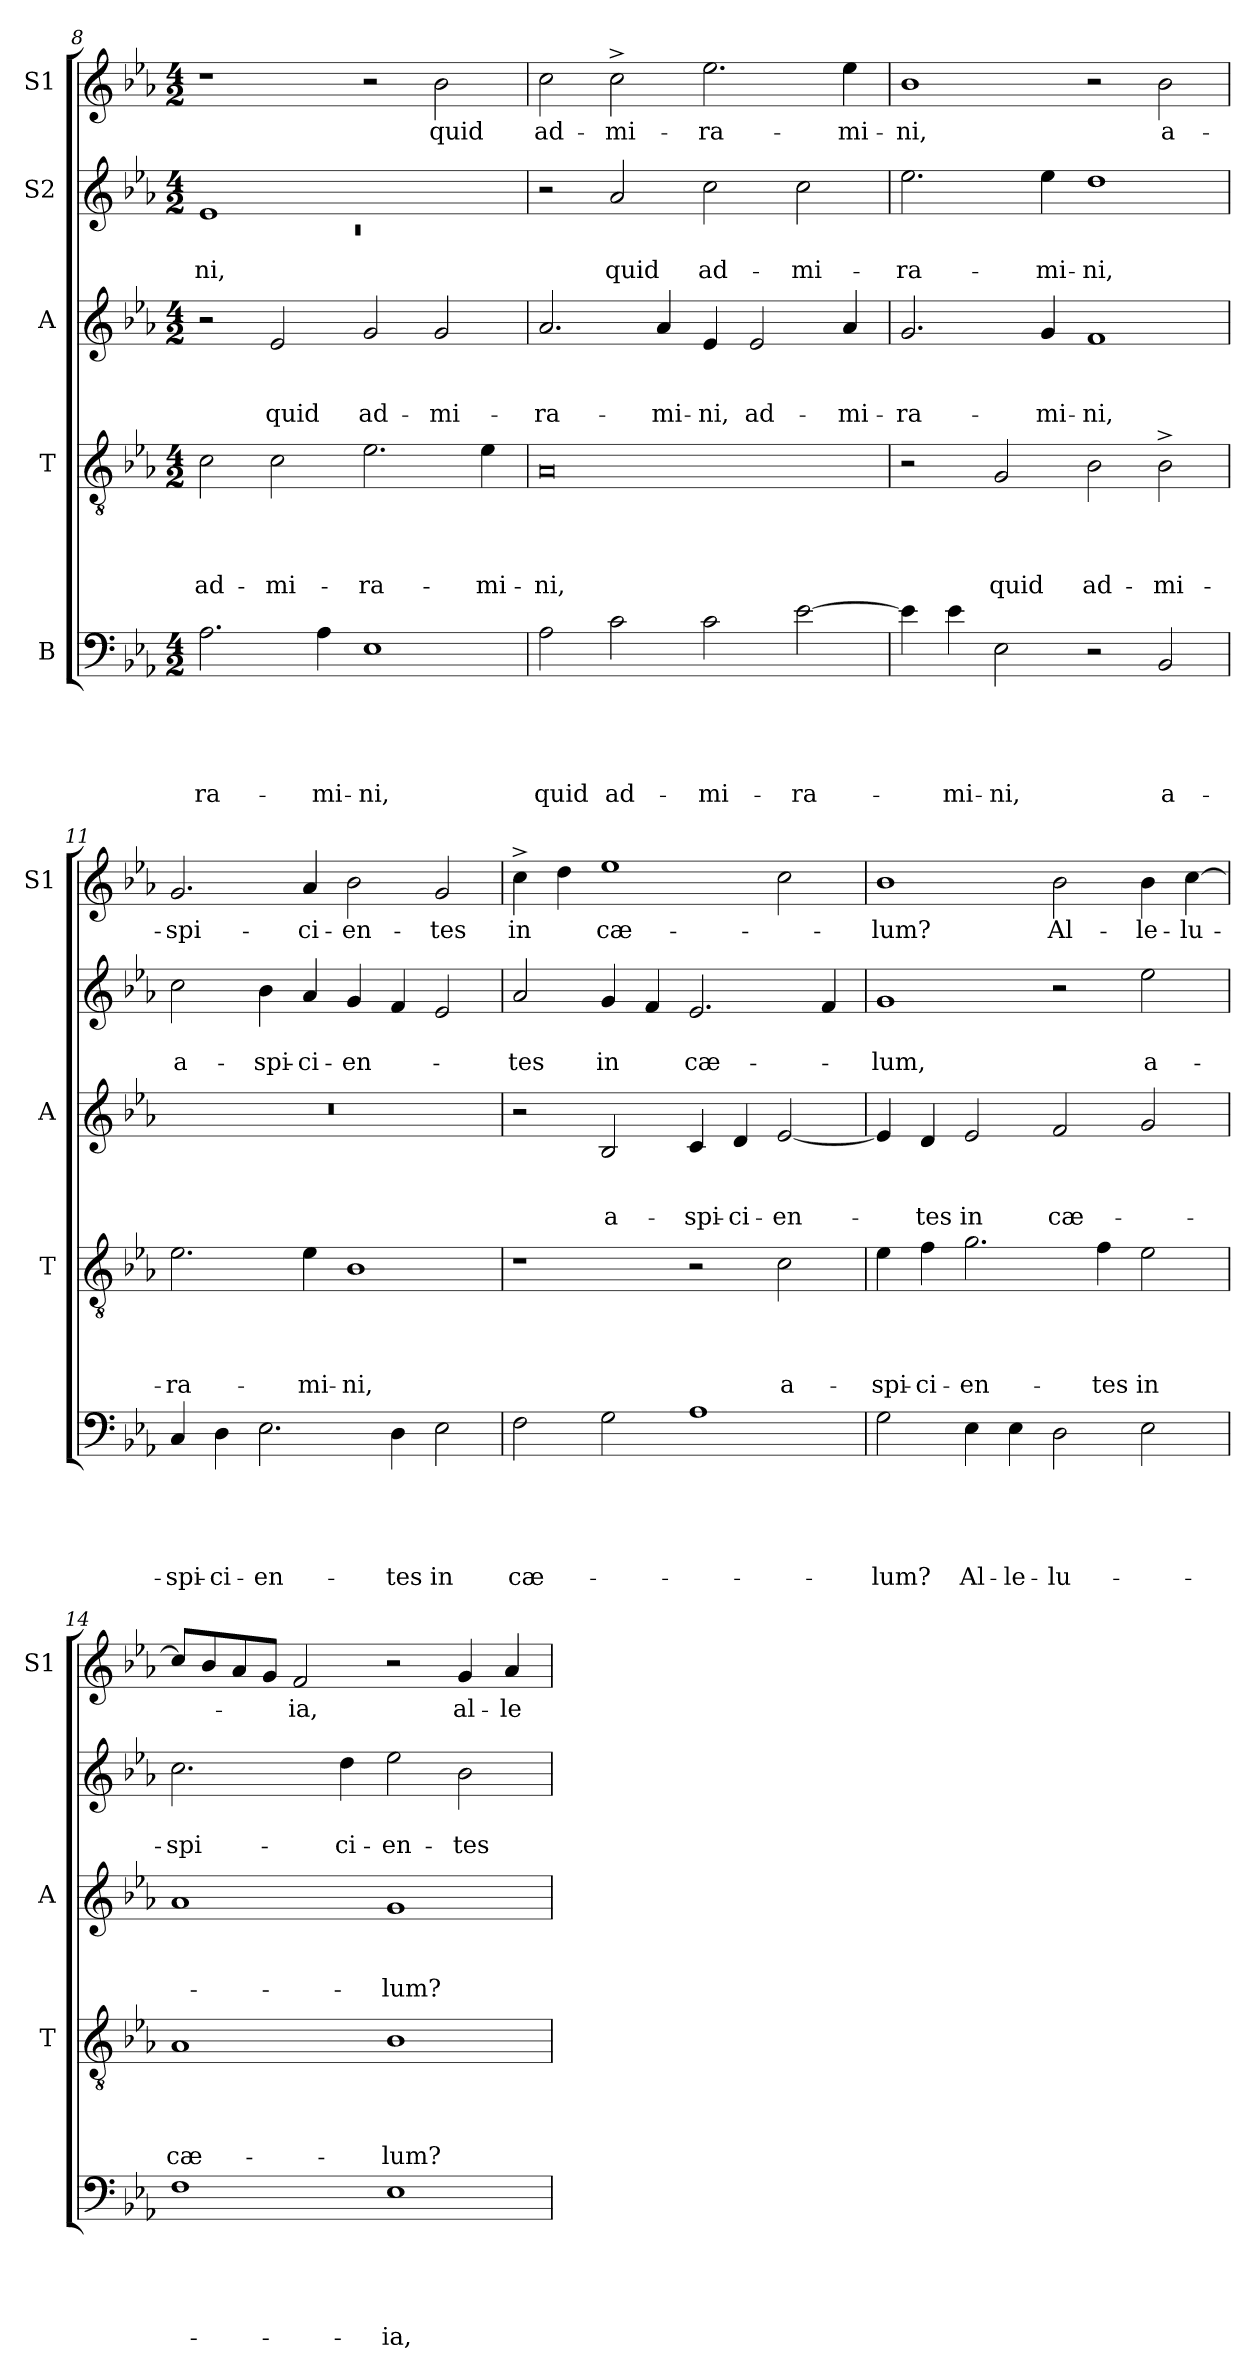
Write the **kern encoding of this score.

**kern	**text	**text	**text	**text	**text	**kern	**text	**text	**text	**text	**kern	**text	**text	**text	**kern	**text	**text	**kern	**text
*part5	*part5	*part5	*part5	*part5	*part5	*part4	*part4	*part4	*part4	*part4	*part3	*part3	*part3	*part3	*part2	*part2	*part2	*part1	*part1
*staff5	*staff5	*staff5	*staff5	*staff5	*staff5	*staff4	*staff4	*staff4	*staff4	*staff4	*staff3	*staff3	*staff3	*staff3	*staff2	*staff2	*staff2	*staff1	*staff1
*I"B	*	*	*	*	*	*I"T	*	*	*	*	*I"A	*	*	*	*I"S2	*	*	*I"S1	*
*	*	*	*	*	*	*I'T	*	*	*	*	*I'A	*	*	*	*	*	*	*I'S1	*
*clefF4	*	*	*	*	*	*clefGv2	*	*	*	*	*clefG2	*	*	*	*clefG2	*	*	*clefG2	*
*k[b-e-a-]	*	*	*	*	*	*k[b-e-a-]	*	*	*	*	*k[b-e-a-]	*	*	*	*k[b-e-a-]	*	*	*k[b-e-a-]	*
*E-:	*	*	*	*	*	*E-:	*	*	*	*	*E-:	*	*	*	*E-:	*	*	*E-:	*
*M4/2	*	*	*	*	*	*M4/2	*	*	*	*	*M4/2	*	*	*	*M4/2	*	*	*M4/2	*
=8	=8	=8	=8	=8	=8	=8	=8	=8	=8	=8	=8	=8	=8	=8	=8	=8	=8	=8	=8
*	*	*	*	*	*	*	*	*	*	*	*	*	*	*	*^	*	*	*	*
!	!	!	!	!	!LO:LY:b	!	!	!	!	!LO:LY:b	!	!	!	!	!	!LO:N:vis=1	!	!LO:LY:b	!	!
2.A-\	.	.	.	.	-ra-	2c\	.	.	.	ad-	2r	.	.	.	1e-	0rc	.	-ni,	1r	.
!	!	!	!	!	!	!	!	!	!	!LO:LY:b	!	!	!	!LO:LY:b	!	!	!	!	!	!
.	.	.	.	.	.	2c\	.	.	.	-mi-	2e-/	.	.	quid	.	.	.	.	.	.
!	!	!	!	!	!LO:LY:b	!	!	!	!	!	!	!	!	!	!	!	!	!	!	!
4A-\	.	.	.	.	-mi-	.	.	.	.	.	.	.	.	.	.	.	.	.	.	.
!	!	!	!	!	!LO:LY:b	!	!	!	!	!LO:LY:b	!	!	!	!LO:LY:b	!	!	!	!	!	!
1E-	.	.	.	.	-ni,	2.e-\	.	.	.	-ra-	2g/	.	.	ad-	1ryy	.	.	.	2r	.
!	!	!	!	!	!	!	!	!	!	!	!	!	!	!LO:LY:b	!	!	!	!	!	!LO:LY:b
.	.	.	.	.	.	.	.	.	.	.	2g/	.	.	-mi-	.	.	.	.	2b-\	quid
!	!	!	!	!	!	!	!	!	!	!LO:LY:b	!	!	!	!	!	!	!	!	!	!
.	.	.	.	.	.	4e-\	.	.	.	-mi-	.	.	.	.	.	.	.	.	.	.
*	*	*	*	*	*	*	*	*	*	*	*	*	*	*	*v	*v	*	*	*	*
=9!	=9!	=9!	=9!	=9!	=9!	=9!	=9!	=9!	=9!	=9!	=9!	=9!	=9!	=9!	=9!	=9!	=9!	=9!	=9!
!	!	!	!	!	!LO:LY:b	!	!	!	!	!LO:LY:b	!	!	!	!LO:LY:b	!	!	!	!	!LO:LY:b
2A-\	.	.	.	.	quid	0A-	.	.	.	-ni,	2.a-/	.	.	-ra-	2r	.	.	2cc\	ad-
!	!	!	!	!	!LO:LY:b	!	!	!	!	!	!	!	!	!	!	!	!LO:LY:b	!	!LO:LY:b
2c\	.	.	.	.	ad-	.	.	.	.	.	.	.	.	.	2a-/	.	quid	2cc^>\	-mi-
!	!	!	!	!	!	!	!	!	!	!	!	!	!	!LO:LY:b	!	!	!	!	!
.	.	.	.	.	.	.	.	.	.	.	4a-/	.	.	-mi-	.	.	.	.	.
!	!	!	!	!	!LO:LY:b	!	!	!	!	!	!	!	!	!LO:LY:b	!	!	!LO:LY:b	!	!LO:LY:b
2c\	.	.	.	.	-mi-	.	.	.	.	.	4e-/	.	.	-ni,	2cc\	.	ad-	2.ee-\	-ra-
!	!	!	!	!	!	!	!	!	!	!	!	!	!	!LO:LY:b	!	!	!	!	!
.	.	.	.	.	.	.	.	.	.	.	2e-/	.	.	ad-	.	.	.	.	.
!	!	!	!	!	!LO:LY:b	!	!	!	!	!	!	!	!	!	!	!	!LO:LY:b	!	!
[>2e-\	.	.	.	.	-ra-	.	.	.	.	.	.	.	.	.	2cc\	.	-mi-	.	.
!	!	!	!	!	!	!	!	!	!	!	!	!	!	!LO:LY:b	!	!	!	!	!LO:LY:b
.	.	.	.	.	.	.	.	.	.	.	4a-/	.	.	-mi-	.	.	.	4ee-\	-mi-
=10!	=10!	=10!	=10!	=10!	=10!	=10!	=10!	=10!	=10!	=10!	=10!	=10!	=10!	=10!	=10!	=10!	=10!	=10!	=10!
!	!	!	!	!	!	!	!	!	!	!	!	!	!	!LO:LY:b	!	!	!LO:LY:b	!	!LO:LY:b
4e-\]	.	.	.	.	.	2r	.	.	.	.	2.g/	.	.	-ra-	2.ee-\	.	-ra-	1b-	-ni,
!	!	!	!	!	!LO:LY:b	!	!	!	!	!	!	!	!	!	!	!	!	!	!
4e-\	.	.	.	.	-mi-	.	.	.	.	.	.	.	.	.	.	.	.	.	.
!	!	!	!	!	!LO:LY:b	!	!	!	!	!LO:LY:b	!	!	!	!	!	!	!	!	!
2E-\	.	.	.	.	-ni,	2G/	.	.	.	quid	.	.	.	.	.	.	.	.	.
!	!	!	!	!	!	!	!	!	!	!	!	!	!	!LO:LY:b	!	!	!LO:LY:b	!	!
.	.	.	.	.	.	.	.	.	.	.	4g/	.	.	-mi-	4ee-\	.	-mi-	.	.
!	!	!	!	!	!	!	!	!	!	!LO:LY:b	!	!	!	!LO:LY:b	!	!	!LO:LY:b	!	!
2r	.	.	.	.	.	2B-\	.	.	.	ad-	1f	.	.	-ni,	1dd	.	-ni,	2r	.
!	!	!	!	!	!LO:LY:b	!	!	!	!	!LO:LY:b	!	!	!	!	!	!	!	!	!LO:LY:b
2BB-/	.	.	.	.	a-	2B-^>\	.	.	.	-mi-	.	.	.	.	.	.	.	2b-\	a-
!!LO:LB:g=z
=11	=11	=11	=11	=11	=11	=11	=11	=11	=11	=11	=11	=11	=11	=11	=11	=11	=11	=11	=11
!	!	!	!	!	!LO:LY:b	!	!	!	!	!LO:LY:b	!LO:N:vis=1	!	!	!	!	!	!LO:LY:b	!	!LO:LY:b
4C/	.	.	.	.	-spi-	2.e-\	.	.	.	-ra-	0r	.	.	.	2cc\	.	a-	2.g/	-spi-
!	!	!	!	!	!LO:LY:b	!	!	!	!	!	!	!	!	!	!	!	!	!	!
4D\	.	.	.	.	-ci-	.	.	.	.	.	.	.	.	.	.	.	.	.	.
!	!	!	!	!	!LO:LY:b	!	!	!	!	!	!	!	!	!	!	!	!LO:LY:b	!	!
2.E-\	.	.	.	.	-en-	.	.	.	.	.	.	.	.	.	4b-\	.	-spi-	.	.
!	!	!	!	!	!	!	!	!	!	!LO:LY:b	!	!	!	!	!	!	!LO:LY:b	!	!LO:LY:b
.	.	.	.	.	.	4e-\	.	.	.	-mi-	.	.	.	.	4a-/	.	-ci-	4a-/	-ci-
!	!	!	!	!	!	!	!	!	!	!LO:LY:b	!	!	!	!	!	!	!LO:LY:b	!	!LO:LY:b
.	.	.	.	.	.	1B-	.	.	.	-ni,	.	.	.	.	4g/	.	-en-	2b-\	-en-
!	!	!	!	!	!LO:LY:b	!	!	!	!	!	!	!	!	!	!	!	!	!	!
4D\	.	.	.	.	-tes	.	.	.	.	.	.	.	.	.	4f/	.	.	.	.
!	!	!	!	!	!LO:LY:b	!	!	!	!	!	!	!	!	!	!	!	!	!	!LO:LY:b
2E-\	.	.	.	.	in	.	.	.	.	.	.	.	.	.	2e-/	.	.	2g/	-tes
=12!	=12!	=12!	=12!	=12!	=12!	=12!	=12!	=12!	=12!	=12!	=12!	=12!	=12!	=12!	=12!	=12!	=12!	=12!	=12!
!	!	!	!	!	!LO:LY:b	!	!	!	!	!	!	!	!	!	!	!	!LO:LY:b	!	!LO:LY:b
2F\	.	.	.	.	cæ-	1r	.	.	.	.	2r	.	.	.	2a-/	.	-tes	4cc^>\	in
.	.	.	.	.	.	.	.	.	.	.	.	.	.	.	.	.	.	4dd\	.
!	!	!	!	!	!	!	!	!	!	!	!	!	!	!LO:LY:b	!	!	!LO:LY:b	!	!LO:LY:b
2G\	.	.	.	.	.	.	.	.	.	.	2B-/	.	.	a-	4g/	.	in	1ee-	cæ-
.	.	.	.	.	.	.	.	.	.	.	.	.	.	.	4f/	.	.	.	.
!	!	!	!	!	!	!	!	!	!	!	!	!	!	!LO:LY:b	!	!	!LO:LY:b	!	!
1A-	.	.	.	.	.	2r	.	.	.	.	4c/	.	.	-spi-	2.e-/	.	cæ-	.	.
!	!	!	!	!	!	!	!	!	!	!	!	!	!	!LO:LY:b	!	!	!	!	!
.	.	.	.	.	.	.	.	.	.	.	4d/	.	.	-ci-	.	.	.	.	.
!	!	!	!	!	!	!	!	!	!	!LO:LY:b	!	!	!	!LO:LY:b	!	!	!	!	!
.	.	.	.	.	.	2c\	.	.	.	a-	[<2e-/	.	.	-en-	.	.	.	2cc\	.
.	.	.	.	.	.	.	.	.	.	.	.	.	.	.	4f/	.	.	.	.
=13!	=13!	=13!	=13!	=13!	=13!	=13!	=13!	=13!	=13!	=13!	=13!	=13!	=13!	=13!	=13!	=13!	=13!	=13!	=13!
!	!	!	!	!	!LO:LY:b	!	!	!	!	!LO:LY:b	!	!	!	!	!	!	!LO:LY:b	!	!LO:LY:b
2G\	.	.	.	.	-lum?	4e-\	.	.	.	-spi-	4e-/]	.	.	.	1g	.	-lum,	1b-	-lum?
!	!	!	!	!	!	!	!	!	!	!LO:LY:b	!	!	!	!LO:LY:b	!	!	!	!	!
.	.	.	.	.	.	4f\	.	.	.	-ci-	4d/	.	.	-tes	.	.	.	.	.
!	!	!	!	!	!LO:LY:b	!	!	!	!	!LO:LY:b	!	!	!	!LO:LY:b	!	!	!	!	!
4E-\	.	.	.	.	Al-	2.g\	.	.	.	-en-	2e-/	.	.	in	.	.	.	.	.
!	!	!	!	!	!LO:LY:b	!	!	!	!	!	!	!	!	!	!	!	!	!	!
4E-\	.	.	.	.	-le-	.	.	.	.	.	.	.	.	.	.	.	.	.	.
!	!	!	!	!	!LO:LY:b	!	!	!	!	!	!	!	!	!LO:LY:b	!	!	!	!	!LO:LY:b
2D\	.	.	.	.	-lu-	.	.	.	.	.	2f/	.	.	cæ-	2r	.	.	2b-\	Al-
!	!	!	!	!	!	!	!	!	!	!LO:LY:b	!	!	!	!	!	!	!	!	!
.	.	.	.	.	.	4f\	.	.	.	-tes	.	.	.	.	.	.	.	.	.
!	!	!	!	!	!	!	!	!	!	!LO:LY:b	!	!	!	!	!	!	!LO:LY:b	!	!LO:LY:b
2E-\	.	.	.	.	.	2e-\	.	.	.	in	2g/	.	.	.	2ee-\	.	a-	4b-\	-le-
!	!	!	!	!	!	!	!	!	!	!	!	!	!	!	!	!	!	!	!LO:LY:b
.	.	.	.	.	.	.	.	.	.	.	.	.	.	.	.	.	.	[>4cc\	-lu-
=14!	=14!	=14!	=14!	=14!	=14!	=14!	=14!	=14!	=14!	=14!	=14!	=14!	=14!	=14!	=14!	=14!	=14!	=14!	=14!
!	!	!	!	!	!	!	!	!	!	!LO:LY:b	!	!	!	!	!	!	!LO:LY:b	!	!
1F	.	.	.	.	.	1A-	.	.	.	cæ-	1a-	.	.	.	2.cc\	.	-spi-	8cc/L]	.
.	.	.	.	.	.	.	.	.	.	.	.	.	.	.	.	.	.	8b-/	.
.	.	.	.	.	.	.	.	.	.	.	.	.	.	.	.	.	.	8a-/	.
.	.	.	.	.	.	.	.	.	.	.	.	.	.	.	.	.	.	8g/J	.
!	!	!	!	!	!	!	!	!	!	!	!	!	!	!	!	!	!	!	!LO:LY:b
.	.	.	.	.	.	.	.	.	.	.	.	.	.	.	.	.	.	2f/	-ia,
!	!	!	!	!	!	!	!	!	!	!	!	!	!	!	!	!	!LO:LY:b	!	!
.	.	.	.	.	.	.	.	.	.	.	.	.	.	.	4dd\	.	-ci-	.	.
!	!	!	!	!	!LO:LY:b	!	!	!	!	!LO:LY:b	!	!	!	!LO:LY:b	!	!	!LO:LY:b	!	!
1E-	.	.	.	.	-ia,	1B-	.	.	.	-lum?	1g	.	.	-lum?	2ee-\	.	-en-	2r	.
!	!	!	!	!	!	!	!	!	!	!	!	!	!	!	!	!	!LO:LY:b	!	!LO:LY:b
.	.	.	.	.	.	.	.	.	.	.	.	.	.	.	2b-\	.	-tes	4g/	al-
!	!	!	!	!	!	!	!	!	!	!	!	!	!	!	!	!	!	!	!LO:LY:b
.	.	.	.	.	.	.	.	.	.	.	.	.	.	.	.	.	.	4a-/	-le-
=	=	=	=	=	=	=	=	=	=	=	=	=	=	=	=	=	=	=	=
*-	*-	*-	*-	*-	*-	*-	*-	*-	*-	*-	*-	*-	*-	*-	*-	*-	*-	*-	*-
